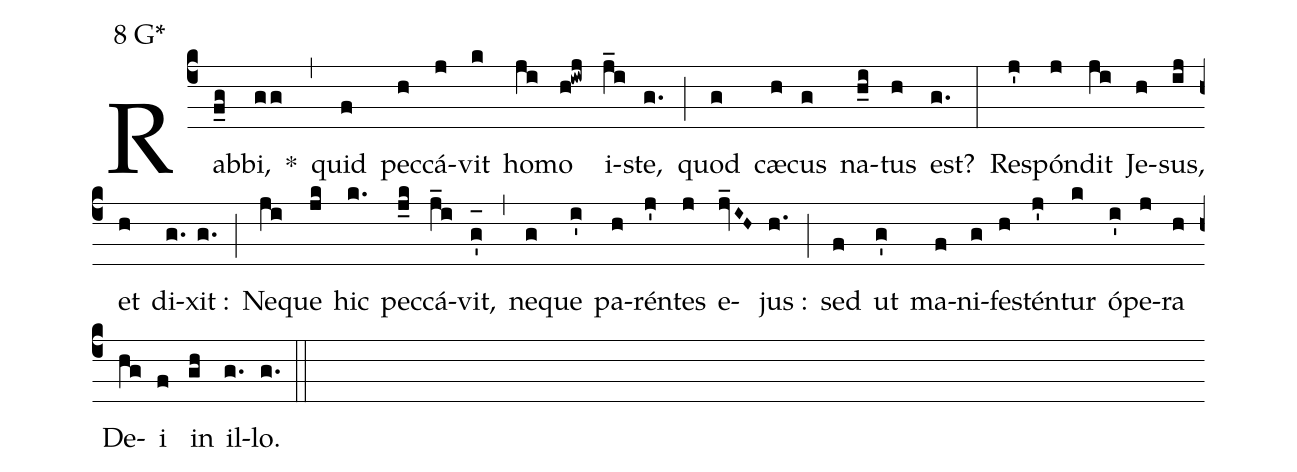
mode:8 G*;
%%
(c4) Rab(f_g)bi,(gg) *(,) quid(f) pec(h)cá(j)vit(k) ho(ji)mo(h!iwj) i(j_i)ste,(g.) (;) quod(g) cæ(h)cus(g) na(h_i)tus(h) est?(g.) (:) Re(j')spón(j)dit(ji) Je(h)sus,(ij) et(h) di(g.)xit :(g.) (;) Ne(ji)que(jk) hic(k.) pec(j_k)cá(j_i)vit,(g'_[oh:h]) (,) ne(g)que(i') pa(h)rén(j')tes(j) e(jv_I~H~)jus :(h.) (;) sed(f) ut(g') ma(f)ni(g)fe(h)stén(j')tur(k) ó(i')pe(j)ra(h) De(hg)i(f) in(gh) il(g.)lo.(g.) (::)
